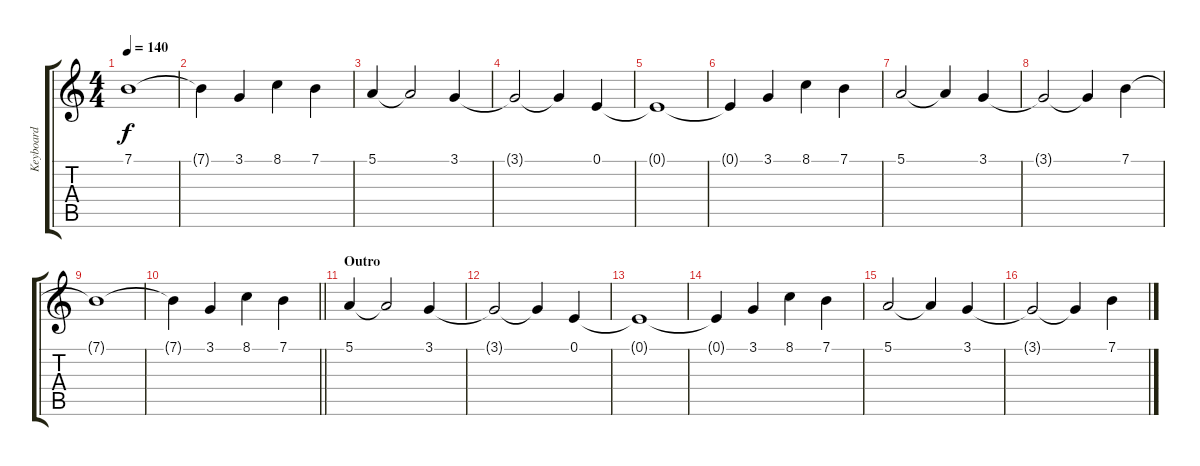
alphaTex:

\track ("Keyboard" "Keyboard") {instrument electricpiano1}
\staff {score tabs}
\tuning (E4 B3 G3 D3 A2 E2) {hide}
\ts (4 4)
\tempo 140
\clef g2
\ks c
7.1{t}.1{dy f} |
7.1{t}.4 3.1.4 8.1.4 7.1.4 |
5.1.4 5.1{t}.2 3.1.4 |
3.1{t}.2 3.1{t}.4 0.1.4 |
0.1{t}.1 |
0.1{t}.4 3.1.4 8.1.4 7.1.4 |
5.1.2 5.1{t}.4 3.1.4 |
3.1{t}.2 3.1{t}.4 7.1.4 |
7.1{t}.1 |
\barLineRight lightlight
7.1{t}.4 3.1.4 8.1.4 7.1.4 |
\section ("" "Outro")
5.1.4 5.1{t}.2 3.1.4 |
3.1{t}.2 3.1{t}.4 0.1.4 |
0.1{t}.1 |
0.1{t}.4 3.1.4 8.1.4 7.1.4 |
5.1.2 5.1{t}.4 3.1.4 |
3.1{t}.2 3.1{t}.4 7.1.4
